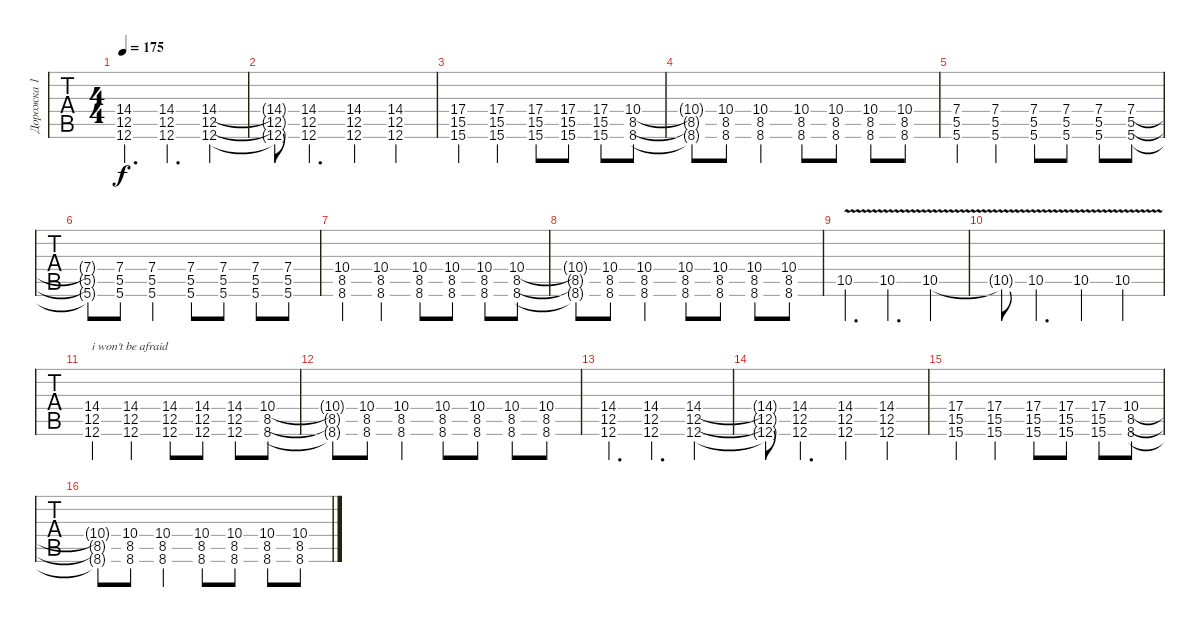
\track ("Дорожка 1" "Дорожка 1") {instrument overdrivenguitar}
\staff {tabs}
\tuning (Db4 Ab3 E3 B2 Gb2 Db2) {hide}
\ts (4 4)
\tempo 175
\clef g2
\ks c
(14.4 12.5 12.6).4{d dy f} (14.4 12.5 12.6).4{d} (14.4 12.5 12.6).4 |
(14.4{t} 12.5{t} 12.6{t}).8 (14.4 12.5 12.6).4{d} (14.4 12.5 12.6).4 (14.4 12.5 12.6).4 |
(17.4 15.5 15.6).4 (17.4 15.5 15.6).4 (17.4 15.5 15.6).8 (17.4 15.5 15.6).8 (17.4 15.5 15.6).8 (10.4 8.5 8.6).8 |
(10.4{t} 8.5{t} 8.6{t}).8 (10.4 8.5 8.6).8 (10.4 8.5 8.6).4 (10.4 8.5 8.6).8 (10.4 8.5 8.6).8 (10.4 8.5 8.6).8 (10.4 8.5 8.6).8 |
(7.4 5.5 5.6).4 (7.4 5.5 5.6).4 (7.4 5.5 5.6).8 (7.4 5.5 5.6).8 (7.4 5.5 5.6).8 (7.4 5.5 5.6).8 |
(7.4{t} 5.5{t} 5.6{t}).8 (7.4 5.5 5.6).8 (7.4 5.5 5.6).4 (7.4 5.5 5.6).8 (7.4 5.5 5.6).8 (7.4 5.5 5.6).8 (7.4 5.5 5.6).8 |
(10.4 8.5 8.6).4 (10.4 8.5 8.6).4 (10.4 8.5 8.6).8 (10.4 8.5 8.6).8 (10.4 8.5 8.6).8 (10.4 8.5 8.6).8 |
(10.4{t} 8.5{t} 8.6{t}).8 (10.4 8.5 8.6).8 (10.4 8.5 8.6).4 (10.4 8.5 8.6).8 (10.4 8.5 8.6).8 (10.4 8.5 8.6).8 (10.4 8.5 8.6).8 |
10.5{v}.4{d} 10.5{v}.4{d} 10.5{v}.4 |
10.5{t}.8 10.5{v}.4{d} 10.5{v}.4 10.5{v}.4 |
(14.4 12.5 12.6).4{txt "i won't be afraid"} (14.4 12.5 12.6).4 (14.4 12.5 12.6).8 (14.4 12.5 12.6).8 (14.4 12.5 12.6).8 (10.4 8.5 8.6).8 |
(10.4{t} 8.5{t} 8.6{t}).8 (10.4 8.5 8.6).8 (10.4 8.5 8.6).4 (10.4 8.5 8.6).8 (10.4 8.5 8.6).8 (10.4 8.5 8.6).8 (10.4 8.5 8.6).8 |
(14.4 12.5 12.6).4{d} (14.4 12.5 12.6).4{d} (14.4 12.5 12.6).4 |
(14.4{t} 12.5{t} 12.6{t}).8 (14.4 12.5 12.6).4{d} (14.4 12.5 12.6).4 (14.4 12.5 12.6).4 |
(17.4 15.5 15.6).4 (17.4 15.5 15.6).4 (17.4 15.5 15.6).8 (17.4 15.5 15.6).8 (17.4 15.5 15.6).8 (10.4 8.5 8.6).8 |
(10.4{t} 8.5{t} 8.6{t}).8 (10.4 8.5 8.6).8 (10.4 8.5 8.6).4 (10.4 8.5 8.6).8 (10.4 8.5 8.6).8 (10.4 8.5 8.6).8 (10.4 8.5 8.6).8
